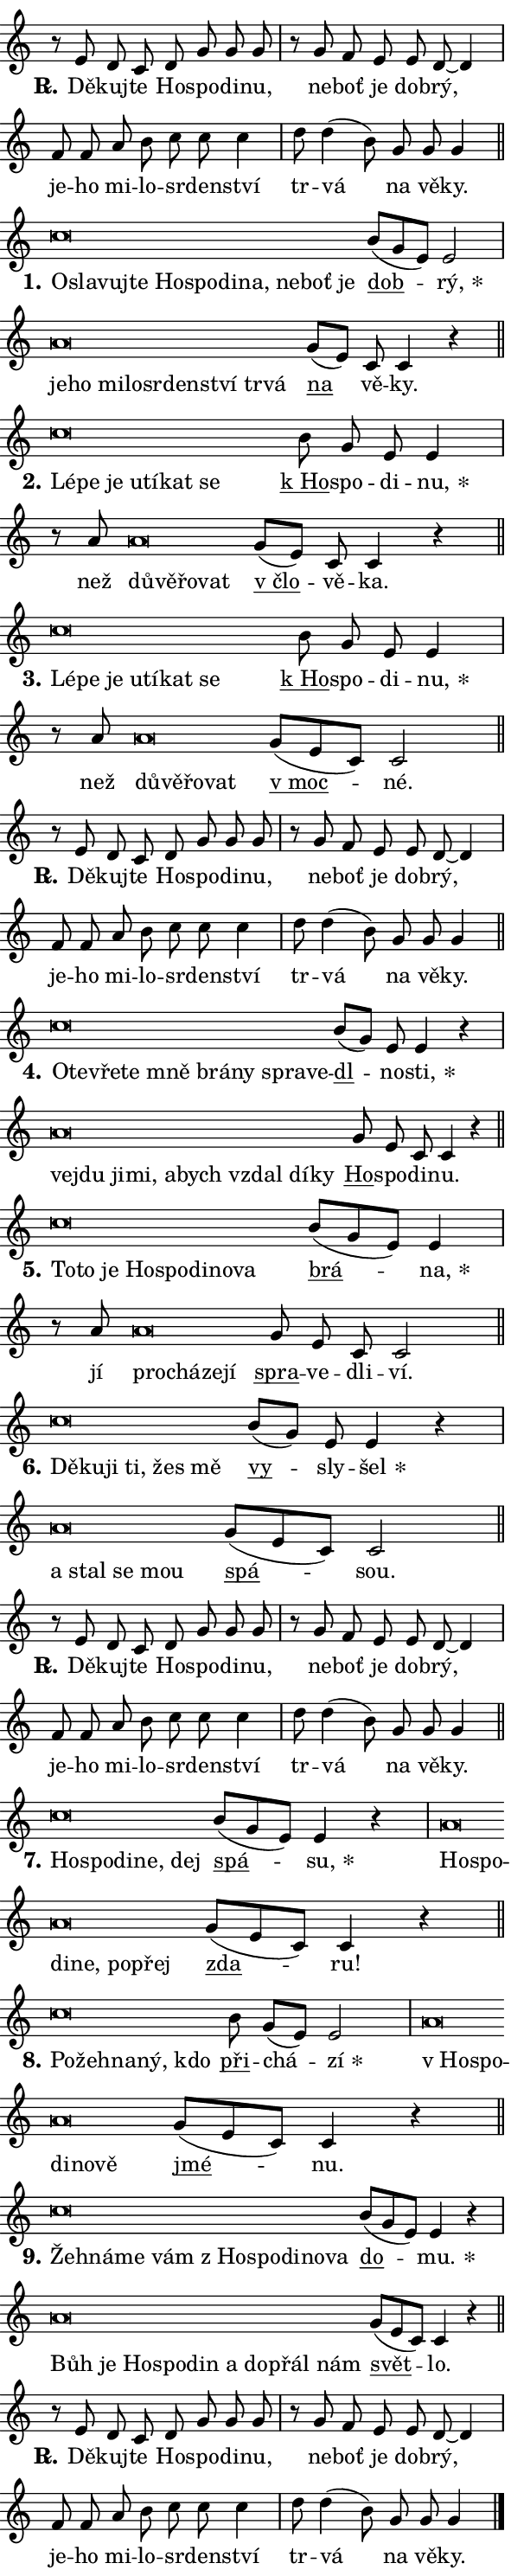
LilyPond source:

\version "2.24.0"
\header { tagline = "" }
\paper {
  indent = 0\cm
  top-margin = 0\cm
  right-margin = 0.13\cm % to fit lyric hyphens
  bottom-margin = 0\cm
  left-margin = 0\cm
  paper-width = 10\cm
  page-breaking = #ly:one-page-breaking
  system-system-spacing.basic-distance = #11
  score-system-spacing.basic-distance = #11
  ragged-last = ##f
}


%% Author: Thomas Morley
%% https://lists.gnu.org/archive/html/lilypond-user/2020-05/msg00002.html
#(define (line-position grob)
"Returns position of @var[grob} in current system:
   @code{'start}, if at first time-step
   @code{'end}, if at last time-step
   @code{'middle} otherwise
"
  (let* ((col (ly:item-get-column grob))
         (ln (ly:grob-object col 'left-neighbor))
         (rn (ly:grob-object col 'right-neighbor))
         (col-to-check-left (if (ly:grob? ln) ln col))
         (col-to-check-right (if (ly:grob? rn) rn col))
         (break-dir-left
           (and
             (ly:grob-property col-to-check-left 'non-musical #f)
             (ly:item-break-dir col-to-check-left)))
         (break-dir-right
           (and
             (ly:grob-property col-to-check-right 'non-musical #f)
             (ly:item-break-dir col-to-check-right))))
        (cond ((eqv? 1 break-dir-left) 'start)
              ((eqv? -1 break-dir-right) 'end)
              (else 'middle))))

#(define (tranparent-at-line-position vctor)
  (lambda (grob)
  "Relying on @code{line-position} select the relevant enry from @var{vctor}.
Used to determine transparency,"
    (case (line-position grob)
      ((end) (not (vector-ref vctor 0)))
      ((middle) (not (vector-ref vctor 1)))
      ((start) (not (vector-ref vctor 2))))))

noteHeadBreakVisibility =
#(define-music-function (break-visibility)(vector?)
"Makes @code{NoteHead}s transparent relying on @var{break-visibility}"
#{
  \override NoteHead.transparent =
    #(tranparent-at-line-position break-visibility)
#})

#(define delete-ledgers-for-transparent-note-heads
  (lambda (grob)
    "Reads whether a @code{NoteHead} is transparent.
If so this @code{NoteHead} is removed from @code{'note-heads} from
@var{grob}, which is supposed to be @code{LedgerLineSpanner}.
As a result ledgers are not printed for this @code{NoteHead}"
    (let* ((nhds-array (ly:grob-object grob 'note-heads))
           (nhds-list
             (if (ly:grob-array? nhds-array)
                 (ly:grob-array->list nhds-array)
                 '()))
           ;; Relies on the transparent-property being done before
           ;; Staff.LedgerLineSpanner.after-line-breaking is executed.
           ;; This is fragile ...
           (to-keep
             (remove
               (lambda (nhd)
                 (ly:grob-property nhd 'transparent #f))
               nhds-list)))
      ;; TODO find a better method to iterate over grob-arrays, similiar
      ;; to filter/remove etc for lists
      ;; For now rebuilt from scratch
      (set! (ly:grob-object grob 'note-heads)  '())
      (for-each
        (lambda (nhd)
          (ly:pointer-group-interface::add-grob grob 'note-heads nhd))
        to-keep))))

squashNotes = {
  \override NoteHead.X-extent = #'(-0.2 . 0.2)
  \override NoteHead.Y-extent = #'(-0.75 . 0)
  \override NoteHead.stencil =
    #(lambda (grob)
       (let ((pos (ly:grob-property grob 'staff-position)))
         (begin
           (if (< pos -7) (display "ERROR: Lower brevis then expected\n") (display ""))
           (if (<= pos -6) ly:text-interface::print ly:note-head::print))))
}
unSquashNotes = {
  \revert NoteHead.X-extent
  \revert NoteHead.Y-extent
  \revert NoteHead.stencil
}

hideNotes = \noteHeadBreakVisibility #begin-of-line-visible
unHideNotes = \noteHeadBreakVisibility #all-visible

% work-around for resetting accidentals
% https://lilypond.org/doc/v2.23/Documentation/notation/displaying-rhythms#unmetered-music
cadenzaMeasure = {
  \cadenzaOff
  \partial 1024 s1024
  \cadenzaOn
}

#(define-markup-command (accent layout props text) (markup?)
  "Underline accented syllable"
  (interpret-markup layout props
    #{\markup \override #'(offset . 4.3) \underline { #text }#}))

responsum = \markup \concat {
  "R" \hspace #-1.05 \path #0.1 #'((moveto 0 0.07) (lineto 0.9 0.8)) \hspace #0.05 "."
}

spaceSize = #0.6828661417322834 % exact space size for TeX Gyre Schola

\layout {
  \context {
    \Staff
    \remove "Time_signature_engraver"
    \override LedgerLineSpanner.after-line-breaking = #delete-ledgers-for-transparent-note-heads
  }
  \context {
    \Lyrics {
      \override LyricSpace.minimum-distance = \spaceSize
      \override LyricText.font-name = #"TeX Gyre Schola"
      \override LyricText.font-size = 1
      \override StanzaNumber.font-name = #"TeX Gyre Schola Bold"
      \override StanzaNumber.font-size = 1
    }
  }
  \context {
    \Score 
    \override NoteHead.text =
      #(lambda (grob) 
        (let ((pos (ly:grob-property grob 'staff-position)))
          #{\markup {
            \combine
              \halign #-0.55 \raise #(if (= pos -6) 0 0.5) \override #'(thickness . 2) \draw-line #'(3.2 . 0)
              \musicglyph "noteheads.sM1"
          }#}))
  }
}

% magnetic-lyrics.ily
%
%   written by
%     Jean Abou Samra <jean@abou-samra.fr>
%     Werner Lemberg <wl@gnu.org>
%
%   adapted by
%     Jiri Hon <jiri.hon@gmail.com>
%
% Version 2022-Apr-15

% https://www.mail-archive.com/lilypond-user@gnu.org/msg149350.html

#(define (Left_hyphen_pointer_engraver context)
   "Collect syllable-hyphen-syllable occurrences in lyrics and store
them in properties.  This engraver only looks to the left.  For
example, if the lyrics input is @code{foo -- bar}, it does the
following.

@itemize @bullet
@item
Set the @code{text} property of the @code{LyricHyphen} grob between
@q{foo} and @q{bar} to @code{foo}.

@item
Set the @code{left-hyphen} property of the @code{LyricText} grob with
text @q{foo} to the @code{LyricHyphen} grob between @q{foo} and
@q{bar}.
@end itemize

Use this auxiliary engraver in combination with the
@code{lyric-@/text::@/apply-@/magnetic-@/offset!} hook."
   (let ((hyphen #f)
         (text #f))
     (make-engraver
      (acknowledgers
       ((lyric-syllable-interface engraver grob source-engraver)
        (set! text grob)))
      (end-acknowledgers
       ((lyric-hyphen-interface engraver grob source-engraver)
        ;(when (not (grob::has-interface grob 'lyric-space-interface))
          (set! hyphen grob)));)
      ((stop-translation-timestep engraver)
       (when (and text hyphen)
         (ly:grob-set-object! text 'left-hyphen hyphen))
       (set! text #f)
       (set! hyphen #f)))))

#(define (lyric-text::apply-magnetic-offset! grob)
   "If the space between two syllables is less than the value in
property @code{LyricText@/.details@/.squash-threshold}, move the right
syllable to the left so that it gets concatenated with the left
syllable.

Use this function as a hook for
@code{LyricText@/.after-@/line-@/breaking} if the
@code{Left_@/hyphen_@/pointer_@/engraver} is active."
   (let ((hyphen (ly:grob-object grob 'left-hyphen #f)))
     (when hyphen
       (let ((left-text (ly:spanner-bound hyphen LEFT)))
         (when (grob::has-interface left-text 'lyric-syllable-interface)
           (let* ((common (ly:grob-common-refpoint grob left-text X))
                  (this-x-ext (ly:grob-extent grob common X))
                  (left-x-ext
                   (begin
                     ;; Trigger magnetism for left-text.
                     (ly:grob-property left-text 'after-line-breaking)
                     (ly:grob-extent left-text common X)))
                  ;; `delta` is the gap width between two syllables.
                  (delta (- (interval-start this-x-ext)
                            (interval-end left-x-ext)))
                  (details (ly:grob-property grob 'details))
                  (threshold (assoc-get 'squash-threshold details 0.2)))
             (when (< delta threshold)
               (let* (;; We have to manipulate the input text so that
                      ;; ligatures crossing syllable boundaries are not
                      ;; disabled.  For languages based on the Latin
                      ;; script this is essentially a beautification.
                      ;; However, for non-Western scripts it can be a
                      ;; necessity.
                      (lt (ly:grob-property left-text 'text))
                      (rt (ly:grob-property grob 'text))
                      (is-space (grob::has-interface hyphen 'lyric-space-interface))
                      (space (if is-space " " ""))
                      (extra-delta (if is-space spaceSize 0))
                      ;; Append new syllable.
                      (ltrt-space (if (and (string? lt) (string? rt))
                                (string-append lt space rt)
                                (make-concat-markup (list lt space rt))))
                      ;; Right-align `ltrt` to the right side.
                      (ltrt-space-markup (grob-interpret-markup
                               grob
                               (make-translate-markup
                                (cons (interval-length this-x-ext) 0)
                                (make-right-align-markup ltrt-space)))))
                 (begin
                   ;; Don't print `left-text`.
                   (ly:grob-set-property! left-text 'stencil #f)
                   ;; Set text and stencil (which holds all collected
                   ;; syllables so far) and shift it to the left.
                   (ly:grob-set-property! grob 'text ltrt-space)
                   (ly:grob-set-property! grob 'stencil ltrt-space-markup)
                   (ly:grob-translate-axis! grob (- (- delta extra-delta)) X))))))))))


#(define (lyric-hyphen::displace-bounds-first grob)
   ;; Make very sure this callback isn't triggered too early.
   (let ((left (ly:spanner-bound grob LEFT))
         (right (ly:spanner-bound grob RIGHT)))
     (ly:grob-property left 'after-line-breaking)
     (ly:grob-property right 'after-line-breaking)
     (ly:lyric-hyphen::print grob)))

squashThreshold = #0.4

\layout {
  \context {
    \Lyrics
    \consists #Left_hyphen_pointer_engraver
    \override LyricText.after-line-breaking =
      #lyric-text::apply-magnetic-offset!
    \override LyricHyphen.stencil = #lyric-hyphen::displace-bounds-first
    \override LyricText.details.squash-threshold = \squashThreshold
    \override LyricHyphen.minimum-distance = 0
    \override LyricHyphen.minimum-length = \squashThreshold
  }
}

squashText = \override LyricText.details.squash-threshold = 9999
unSquashText = \override LyricText.details.squash-threshold = \squashThreshold

leftText = \override LyricText.self-alignment-X = #LEFT
unLeftText = \revert LyricText.self-alignment-X

starOffset = #(lambda (grob) 
                (let ((x_offset (ly:self-alignment-interface::aligned-on-x-parent grob)))
                  (if (= x_offset 0) 0 (+ x_offset 1.2))))

star = #(define-music-function (syllable)(string?)
"Append star separator at the end of a syllable"
#{
  \once \override LyricText.X-offset = #starOffset
  \lyricmode { \markup {
    #syllable
    \override #'((font-name . "TeX Gyre Schola Bold")) \hspace #0.2 \lower #0.65 \larger "*"
  } }
#})

starAccent = #(define-music-function (syllable)(string?)
"Append star separator at the end of a syllable and make accent"
#{
  \once \override LyricText.X-offset = #starOffset
  \lyricmode { \markup {
    \accent #syllable
    \override #'((font-name . "TeX Gyre Schola Bold")) \hspace #0.2 \lower #0.65 \larger "*"
  } }
#})

breath = #(define-music-function (syllable)(string?)
"Append breathing indicator at the end of a syllable"
#{
  \lyricmode { \markup { #syllable "+" } }
#})

optionalBreath = #(define-music-function (syllable)(string?)
"Append optional breathing indicator at the end of a syllable"
#{
  \lyricmode { \markup { #syllable "(+)" } }
#})


\score {
    <<
        \new Voice = "melody" { \cadenzaOn \key c \major \relative { r8 e' d c d g g g \cadenzaMeasure \bar "|" r g f e e d~ d4 \cadenzaMeasure \bar "|" f8 f a b c c c4 \cadenzaMeasure \bar "|" d8 d4( b8)] g g g4 \cadenzaMeasure \bar "||" \break } }
        \new Lyrics \lyricsto "melody" { \lyricmode { \set stanza = \responsum
Dě -- kuj -- te Ho -- spo -- di -- nu, ne -- boť je dob -- rý, je -- ho mi -- lo -- sr -- den -- ství tr -- vá na vě -- ky. } }
    >>
    \layout {}
}

\score {
    <<
        \new Voice = "melody" { \cadenzaOn \key c \major \relative { \squashNotes c''\breve*1/16 \hideNotes \breve*1/16 \bar "" \breve*1/16 \bar "" \breve*1/16 \bar "" \breve*1/16 \bar "" \breve*1/16 \bar "" \breve*1/16 \bar "" \breve*1/16 \bar "" \breve*1/16 \bar "" \breve*1/16 \breve*1/16 \bar "" \unHideNotes \unSquashNotes \bar "" b8[( g e)] e2 \cadenzaMeasure \bar "|" \squashNotes a\breve*1/16 \hideNotes \breve*1/16 \bar "" \breve*1/16 \bar "" \breve*1/16 \bar "" \breve*1/16 \bar "" \breve*1/16 \bar "" \breve*1/16 \bar "" \breve*1/16 \breve*1/16 \bar "" \unHideNotes \unSquashNotes \bar "" g8[( e)] c c4 r \cadenzaMeasure \bar "||" \break } }
        \new Lyrics \lyricsto "melody" { \lyricmode { \set stanza = "1."
\leftText O -- \squashText sla -- vuj -- te Ho -- spo -- di -- na, ne -- boť je \unLeftText \unSquashText \markup \accent dob -- \star rý, \leftText je -- \squashText ho mi -- lo -- sr -- den -- ství tr -- vá \unLeftText \unSquashText \markup \accent na vě -- ky. } }
    >>
    \layout {}
}

\score {
    <<
        \new Voice = "melody" { \cadenzaOn \key c \major \relative { \squashNotes c''\breve*1/16 \hideNotes \breve*1/16 \bar "" \breve*1/16 \bar "" \breve*1/16 \bar "" \breve*1/16 \bar "" \breve*1/16 \breve*1/16 \bar "" \unHideNotes \unSquashNotes \bar "" b8 g e e4 \cadenzaMeasure \bar "|" r8 a \squashNotes a\breve*1/16 \hideNotes \breve*1/16 \bar "" \breve*1/16 \breve*1/16 \bar "" \unHideNotes \unSquashNotes \bar "" g8[( e)] c c4 r \cadenzaMeasure \bar "||" \break } }
        \new Lyrics \lyricsto "melody" { \lyricmode { \set stanza = "2."
\leftText Lé -- \squashText pe je u -- tí -- kat se \unLeftText \unSquashText \markup \accent "k Ho" -- spo -- di -- \star nu, než \leftText dů -- \squashText vě -- řo -- vat \unLeftText \unSquashText \markup \accent "v člo" -- vě -- ka. } }
    >>
    \layout {}
}

\score {
    <<
        \new Voice = "melody" { \cadenzaOn \key c \major \relative { \squashNotes c''\breve*1/16 \hideNotes \breve*1/16 \bar "" \breve*1/16 \bar "" \breve*1/16 \bar "" \breve*1/16 \bar "" \breve*1/16 \breve*1/16 \bar "" \unHideNotes \unSquashNotes \bar "" b8 g e e4 \cadenzaMeasure \bar "|" r8 a \squashNotes a\breve*1/16 \hideNotes \breve*1/16 \bar "" \breve*1/16 \breve*1/16 \bar "" \unHideNotes \unSquashNotes \bar "" g8[( e c)] c2 \cadenzaMeasure \bar "||" \break } }
        \new Lyrics \lyricsto "melody" { \lyricmode { \set stanza = "3."
\leftText Lé -- \squashText pe je u -- tí -- kat se \unLeftText \unSquashText \markup \accent "k Ho" -- spo -- di -- \star nu, než \leftText dů -- \squashText vě -- řo -- vat \unLeftText \unSquashText \markup \accent "v moc" -- né. } }
    >>
    \layout {}
}

\score {
    <<
        \new Voice = "melody" { \cadenzaOn \key c \major \relative { r8 e' d c d g g g \cadenzaMeasure \bar "|" r g f e e d~ d4 \cadenzaMeasure \bar "|" f8 f a b c c c4 \cadenzaMeasure \bar "|" d8 d4( b8)] g g g4 \cadenzaMeasure \bar "||" \break } }
        \new Lyrics \lyricsto "melody" { \lyricmode { \set stanza = \responsum
Dě -- kuj -- te Ho -- spo -- di -- nu, ne -- boť je dob -- rý, je -- ho mi -- lo -- sr -- den -- ství tr -- vá na vě -- ky. } }
    >>
    \layout {}
}

\score {
    <<
        \new Voice = "melody" { \cadenzaOn \key c \major \relative { \squashNotes c''\breve*1/16 \hideNotes \breve*1/16 \bar "" \breve*1/16 \bar "" \breve*1/16 \bar "" \breve*1/16 \bar "" \breve*1/16 \bar "" \breve*1/16 \bar "" \breve*1/16 \breve*1/16 \bar "" \unHideNotes \unSquashNotes \bar "" b8[( g)] e e4 r \cadenzaMeasure \bar "|" \squashNotes a\breve*1/16 \hideNotes \breve*1/16 \bar "" \breve*1/16 \bar "" \breve*1/16 \bar "" \breve*1/16 \bar "" \breve*1/16 \bar "" \breve*1/16 \bar "" \breve*1/16 \breve*1/16 \bar "" \unHideNotes \unSquashNotes \bar "" g8 e c c4 r \cadenzaMeasure \bar "||" \break } }
        \new Lyrics \lyricsto "melody" { \lyricmode { \set stanza = "4."
\leftText O -- \squashText te -- vře -- te mně brá -- ny spra -- ve -- \unLeftText \unSquashText \markup \accent dl -- no -- \star sti, \leftText ve -- \squashText jdu ji -- mi, a -- bych vzdal dí -- ky \unLeftText \unSquashText \markup \accent Ho -- spo -- di -- nu. } }
    >>
    \layout {}
}

\score {
    <<
        \new Voice = "melody" { \cadenzaOn \key c \major \relative { \squashNotes c''\breve*1/16 \hideNotes \breve*1/16 \bar "" \breve*1/16 \bar "" \breve*1/16 \bar "" \breve*1/16 \bar "" \breve*1/16 \bar "" \breve*1/16 \breve*1/16 \bar "" \unHideNotes \unSquashNotes \bar "" b8[( g e)] e4 \cadenzaMeasure \bar "|" r8 a \squashNotes a\breve*1/16 \hideNotes \breve*1/16 \bar "" \breve*1/16 \breve*1/16 \bar "" \unHideNotes \unSquashNotes \bar "" g8 e c c2 \cadenzaMeasure \bar "||" \break } }
        \new Lyrics \lyricsto "melody" { \lyricmode { \set stanza = "5."
\leftText To -- \squashText to je Ho -- spo -- di -- no -- va \unLeftText \unSquashText \markup \accent brá -- \star na, jí \leftText pro -- \squashText chá -- ze -- jí \unLeftText \unSquashText \markup \accent spra -- ve -- dli -- ví. } }
    >>
    \layout {}
}

\score {
    <<
        \new Voice = "melody" { \cadenzaOn \key c \major \relative { \squashNotes c''\breve*1/16 \hideNotes \breve*1/16 \bar "" \breve*1/16 \bar "" \breve*1/16 \bar "" \breve*1/16 \breve*1/16 \bar "" \unHideNotes \unSquashNotes \bar "" b8[( g)] e e4 r \cadenzaMeasure \bar "|" \squashNotes a\breve*1/16 \hideNotes \breve*1/16 \bar "" \breve*1/16 \breve*1/16 \bar "" \unHideNotes \unSquashNotes \bar "" g8[( e c)] c2 \cadenzaMeasure \bar "||" \break } }
        \new Lyrics \lyricsto "melody" { \lyricmode { \set stanza = "6."
\leftText Dě -- \squashText ku -- ji ti, žes mě \unLeftText \unSquashText \markup \accent vy -- sly -- \star šel \leftText a \squashText stal se mou \unLeftText \unSquashText \markup \accent spá -- sou. } }
    >>
    \layout {}
}

\score {
    <<
        \new Voice = "melody" { \cadenzaOn \key c \major \relative { r8 e' d c d g g g \cadenzaMeasure \bar "|" r g f e e d~ d4 \cadenzaMeasure \bar "|" f8 f a b c c c4 \cadenzaMeasure \bar "|" d8 d4( b8)] g g g4 \cadenzaMeasure \bar "||" \break } }
        \new Lyrics \lyricsto "melody" { \lyricmode { \set stanza = \responsum
Dě -- kuj -- te Ho -- spo -- di -- nu, ne -- boť je dob -- rý, je -- ho mi -- lo -- sr -- den -- ství tr -- vá na vě -- ky. } }
    >>
    \layout {}
}

\score {
    <<
        \new Voice = "melody" { \cadenzaOn \key c \major \relative { \squashNotes c''\breve*1/16 \hideNotes \breve*1/16 \bar "" \breve*1/16 \bar "" \breve*1/16 \breve*1/16 \bar "" \unHideNotes \unSquashNotes \bar "" b8[( g e)] e4 r \cadenzaMeasure \bar "|" \squashNotes a\breve*1/16 \hideNotes \breve*1/16 \bar "" \breve*1/16 \bar "" \breve*1/16 \bar "" \breve*1/16 \breve*1/16 \bar "" \unHideNotes \unSquashNotes \bar "" g8[( e c)] c4 r \cadenzaMeasure \bar "||" \break } }
        \new Lyrics \lyricsto "melody" { \lyricmode { \set stanza = "7."
\leftText Ho -- \squashText spo -- di -- ne, dej \unLeftText \unSquashText \markup \accent spá -- \star su, \leftText Ho -- \squashText spo -- di -- ne, po -- přej \unLeftText \unSquashText \markup \accent zda -- ru! } }
    >>
    \layout {}
}

\score {
    <<
        \new Voice = "melody" { \cadenzaOn \key c \major \relative { \squashNotes c''\breve*1/16 \hideNotes \breve*1/16 \bar "" \breve*1/16 \bar "" \breve*1/16 \breve*1/16 \bar "" \unHideNotes \unSquashNotes \bar "" b8 g[( e)] e2 \cadenzaMeasure \bar "|" \squashNotes a\breve*1/16 \hideNotes \breve*1/16 \bar "" \breve*1/16 \bar "" \breve*1/16 \breve*1/16 \bar "" \unHideNotes \unSquashNotes \bar "" g8[( e c)] c4 r \cadenzaMeasure \bar "||" \break } }
        \new Lyrics \lyricsto "melody" { \lyricmode { \set stanza = "8."
\leftText Po -- \squashText žeh -- na -- ný, kdo \unLeftText \unSquashText \markup \accent při -- chá -- \star zí \leftText "v Ho" -- \squashText spo -- di -- no -- vě \unLeftText \unSquashText \markup \accent jmé -- nu. } }
    >>
    \layout {}
}

\score {
    <<
        \new Voice = "melody" { \cadenzaOn \key c \major \relative { \squashNotes c''\breve*1/16 \hideNotes \breve*1/16 \bar "" \breve*1/16 \bar "" \breve*1/16 \bar "" \breve*1/16 \bar "" \breve*1/16 \bar "" \breve*1/16 \bar "" \breve*1/16 \breve*1/16 \bar "" \unHideNotes \unSquashNotes \bar "" b8[( g e)] e4 r \cadenzaMeasure \bar "|" \squashNotes a\breve*1/16 \hideNotes \breve*1/16 \bar "" \breve*1/16 \bar "" \breve*1/16 \bar "" \breve*1/16 \bar "" \breve*1/16 \bar "" \breve*1/16 \bar "" \breve*1/16 \breve*1/16 \bar "" \unHideNotes \unSquashNotes \bar "" g8[( e c)] c4 r \cadenzaMeasure \bar "||" \break } }
        \new Lyrics \lyricsto "melody" { \lyricmode { \set stanza = "9."
\leftText Žeh -- \squashText ná -- me vám "z Ho" -- spo -- di -- no -- va \unLeftText \unSquashText \markup \accent do -- \star mu. \leftText Bůh \squashText je Ho -- spo -- din a do -- přál nám \unLeftText \unSquashText \markup \accent svět -- lo. } }
    >>
    \layout {}
}

\score {
    <<
        \new Voice = "melody" { \cadenzaOn \key c \major \relative { r8 e' d c d g g g \cadenzaMeasure \bar "|" r g f e e d~ d4 \cadenzaMeasure \bar "|" f8 f a b c c c4 \cadenzaMeasure \bar "|" d8 d4( b8)] g g g4 \cadenzaMeasure \bar "||" \break } \bar "|." }
        \new Lyrics \lyricsto "melody" { \lyricmode { \set stanza = \responsum
Dě -- kuj -- te Ho -- spo -- di -- nu, ne -- boť je dob -- rý, je -- ho mi -- lo -- sr -- den -- ství tr -- vá na vě -- ky. } }
    >>
    \layout {}
}
